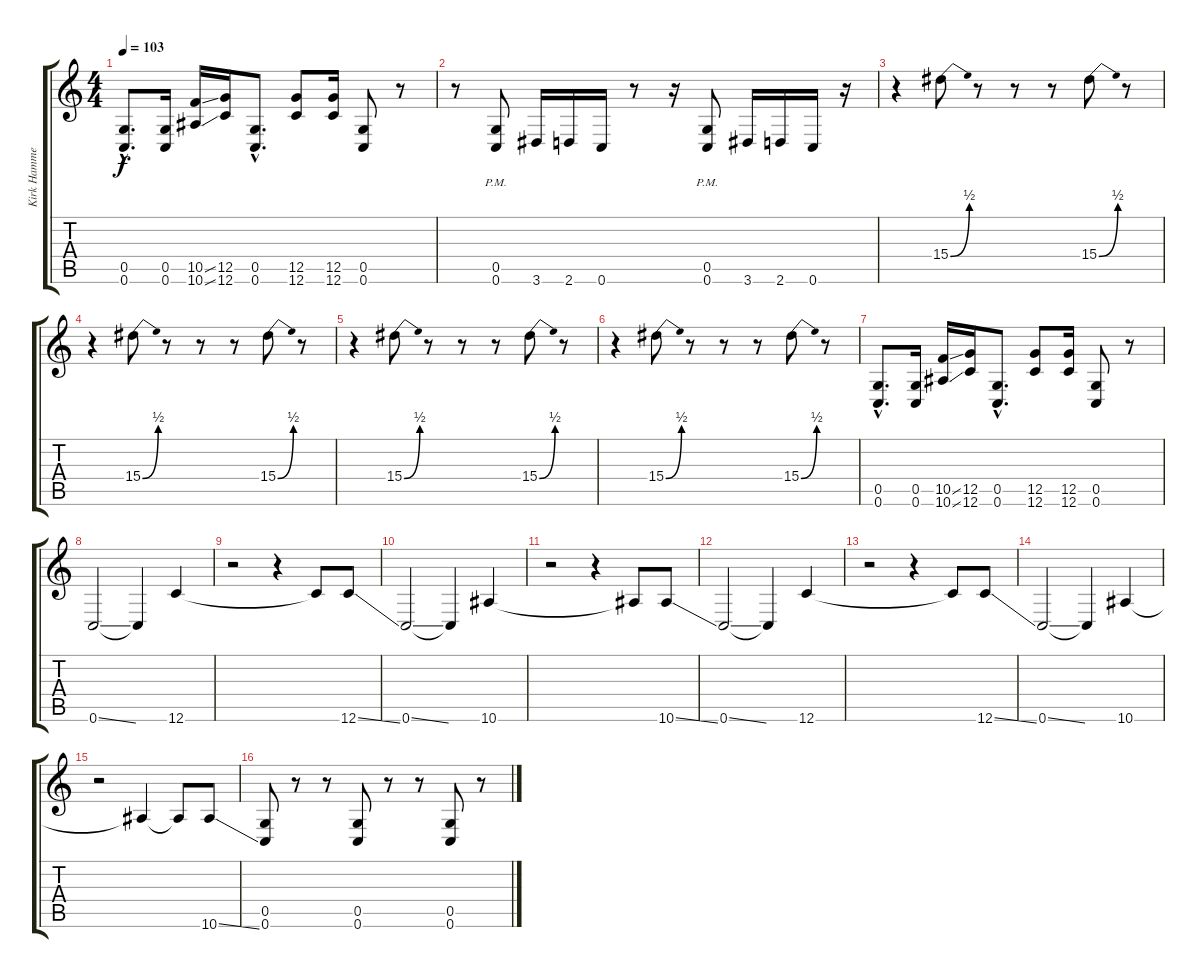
\track ("Kirk Hammett" "Kirk Hamme") {instrument distortionguitar}
\staff {score tabs}
\tuning (D4 A3 F3 C3 G2 C2) {hide}
\ts (4 4)
\tempo 103
\clef g2
\ks c
(0.5{hac} 0.6{hac}).8{d dy f} (0.5 0.6).16 (10.5{ss} 10.6{ss}).16 (12.5 12.6).16 (0.5{hac} 0.6{hac}).8{d} (12.5 12.6).8 (12.5 12.6).16 (0.5 0.6).8 r.8 |
r.8 (0.5{pm} 0.6{pm}).8 3.6.16 2.6.16 0.6.16 r.8 r.16 (0.5{pm} 0.6{pm}).8 3.6.16 2.6.16 0.6.16 r.16 |
r.4 15.4{be (bend 0 0 60 2)}.8 r.8 r.8 r.8 15.4{be (bend 0 0 60 2)}.8 r.8 |
r.4 15.4{be (bend 0 0 60 2)}.8 r.8 r.8 r.8 15.4{be (bend 0 0 60 2)}.8 r.8 |
r.4 15.4{be (bend 0 0 60 2)}.8 r.8 r.8 r.8 15.4{be (bend 0 0 60 2)}.8 r.8 |
r.4 15.4{be (bend 0 0 60 2)}.8 r.8 r.8 r.8 15.4{be (bend 0 0 60 2)}.8 r.8 |
(0.5{hac} 0.6{hac}).8{d} (0.5 0.6).16 (10.5{ss} 10.6{ss}).16 (12.5 12.6).16 (0.5{hac} 0.6{hac}).8{d} (12.5 12.6).8 (12.5 12.6).16 (0.5 0.6).8 r.8 |
0.6{ss}.2 0.6{t}.4 12.6.4 |
r.2 r.4 12.6{t}.8 12.6{ss}.8 |
0.6{ss}.2 0.6{t}.4 10.6.4 |
r.2 r.4 10.6{t}.8 10.6{ss}.8 |
0.6{ss}.2 0.6{t}.4 12.6.4 |
r.2 r.4 12.6{t}.8 12.6{ss}.8 |
0.6{ss}.2 0.6{t}.4 10.6.4 |
r.2 10.6{t}.4 10.6{t}.8 10.6{ss}.8 |
(0.5 0.6).8 r.8 r.8 (0.5 0.6).8 r.8 r.8 (0.5 0.6).8 r.8
